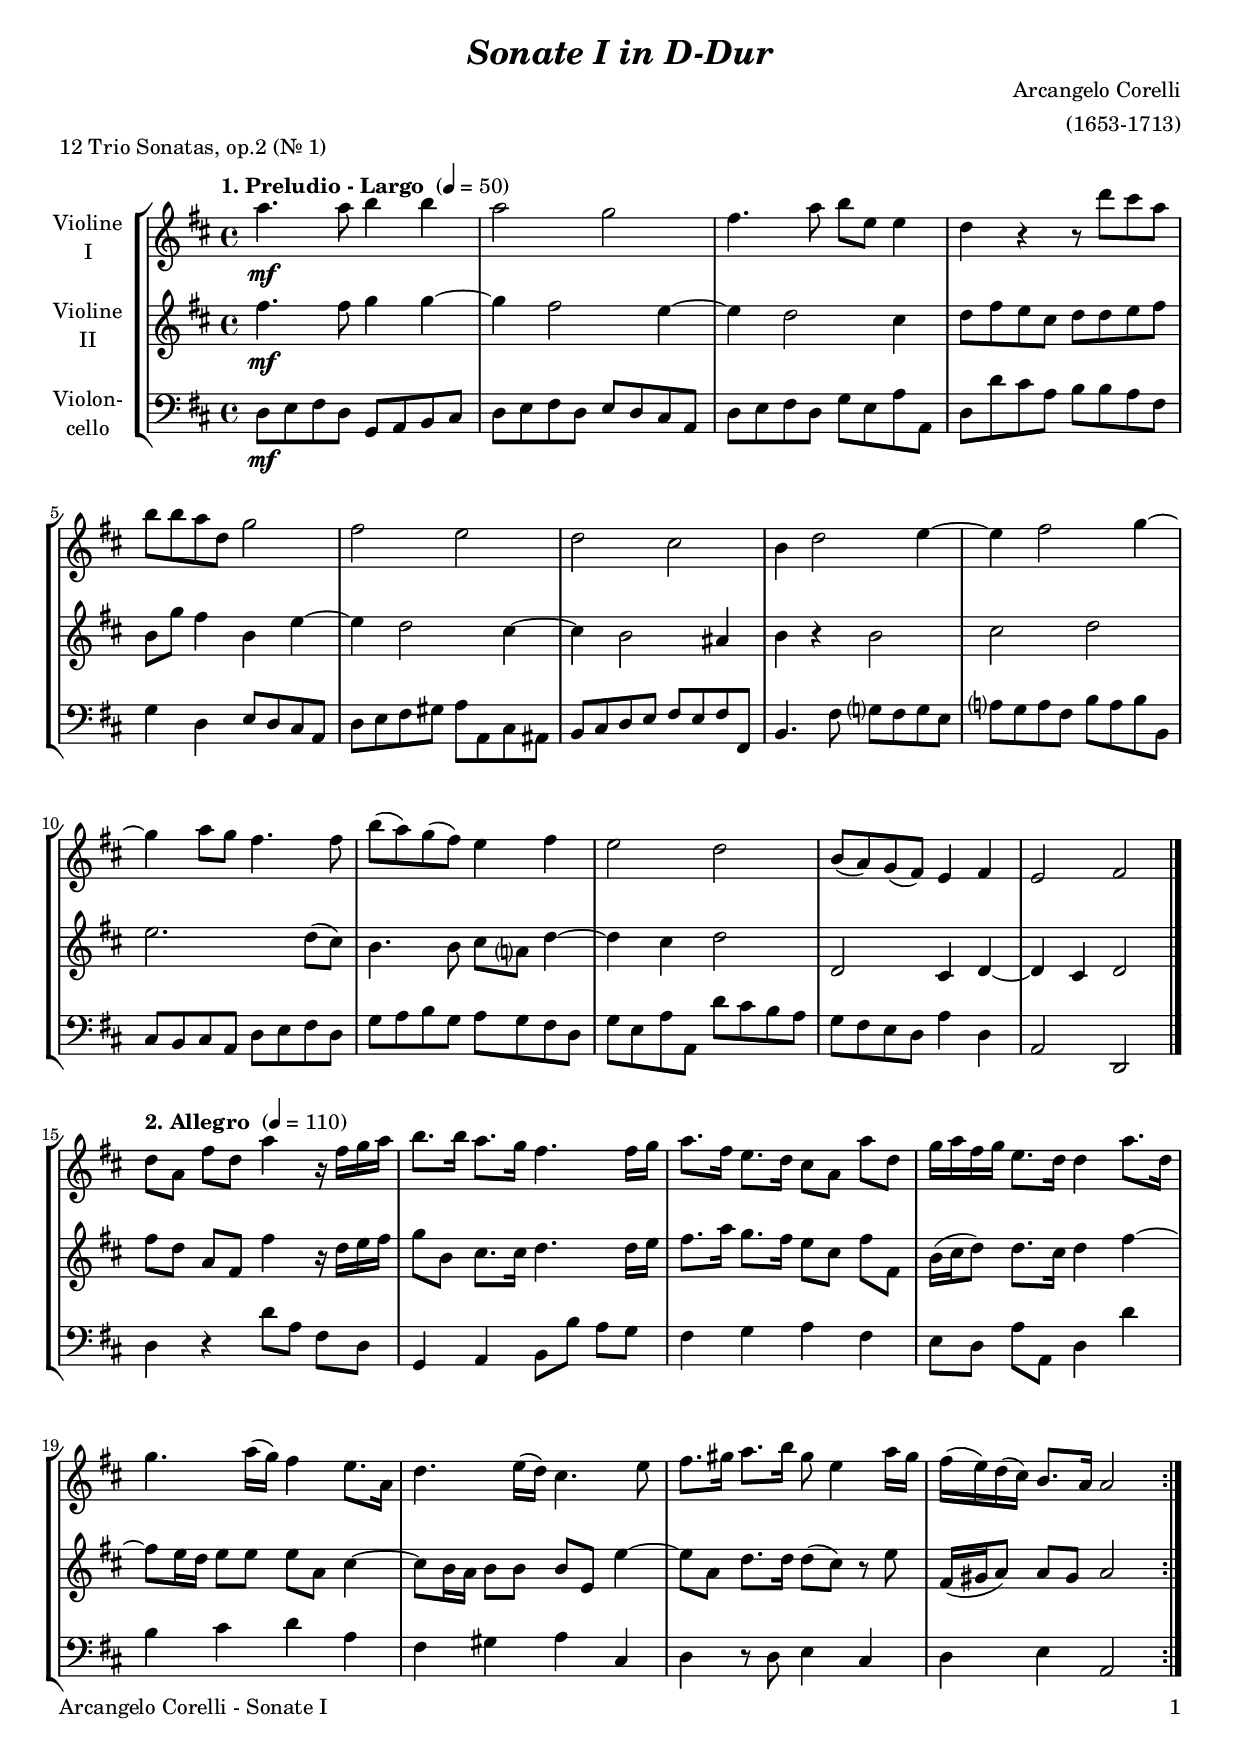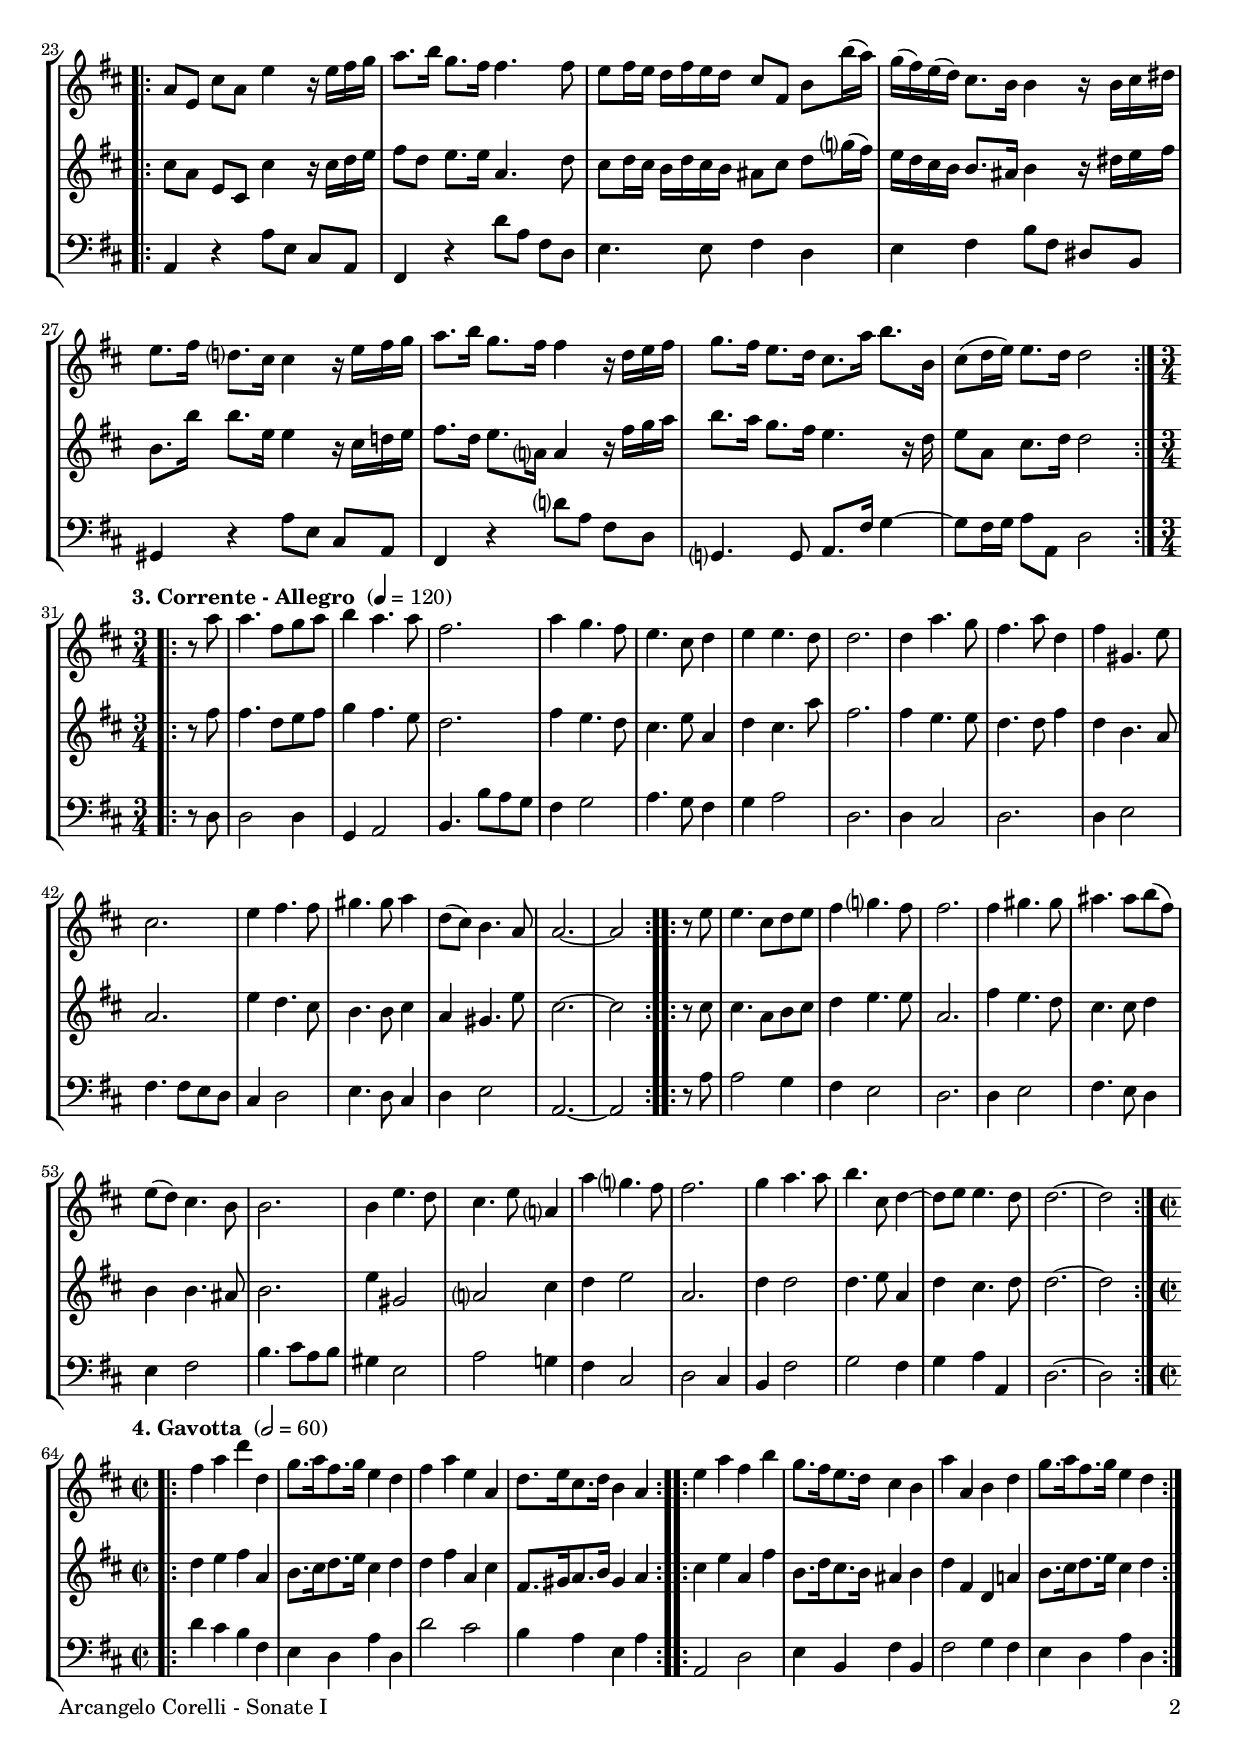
\version "2.20.2"
\include "deutsch.ly"
  
#(set-global-staff-size 18.5)

\header {
  title     = \markup \bold \italic "Sonate I in D-Dur"
  composer  = "Arcangelo Corelli"
  arranger  = "(1653-1713)"
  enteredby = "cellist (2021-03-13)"
  piece     = "12 Trio Sonatas, op.2 (Nr. 1)"
}

voiceconsts = {
  \key d \major
  \time 4/4
  \clef "treble"
% \numericTimeSignature
  \compressEmptyMeasures
  % Set default beaming for all staves
%  \set Timing.beamExceptions = #'()
%  \set Timing.baseMoment     = #(ly:make-moment 1 4)
%  \set Timing.beatStructure  = #'(1 1 1)
}

introa = {        \tempo "1. Preludio - Largo "   4=50 }
introb = { \break \tempo "2. Allegro " 4=110 }
introc = { \break \tempo "3. Corrente - Allegro " 4=120 \time 3/4 }
introd = { \break \tempo "4. Gavotta " 2=60 \time 2/2 }

dcps = \markup { \italic "D.C. per"
		 \tiny \raise #1
		 \musicglyph #"scripts.segno" }
segn = \markup { \musicglyph #"scripts.segno" }

mivl = "violin"
miba = "cello"

va = \relative c''' {
  \voiceconsts

  \introa
  a4.\mf a8 h4 h
  a2 g
  fis4. a8 h e, e4
  d r r8 d' cis a

  h h a d, g2
  fis e
  d cis
  h4 d2 e4~
  e fis2 g4~
  g a8 g fis4. fis8

  h( a) g( fis) e4 fis
  e2 d
  h8( a) g( fis) e4 fis
  e2 fis \bar "|."

  \introb
  \repeat volta 2 {
    d'8 a fis'[ d] a'4 r16 fis g a
    h8. h16 a8. g16 fis4. fis16 g

    a8. fis16 e8. d16 cis8 a a'8[ d,]
    g16 a fis g e8. d16 d4 a'8. d,16
    g4. a16( g) fis4 e8. a,16
    d4. e16( d) cis4. e8
    fis8. gis16 a8. h16 gis8 e4 a16 gis

    fis( e) d( cis) h8. a16 a2
  }
  \repeat volta 2 {
    a8 e cis'[ a] e'4 r16 e fis g
    a8. h16 g8. fis16 fis4. fis8
    e fis16 e d fis e d cis8 fis, h h'16( a)
    g( fis) e( d) cis8. h16 h4 r16 h cis dis

    e8. fis16 d?8. cis16 cis4 r16 e fis g
    a8. h16 g8. fis16 fis4 r16 d e fis
    g8. fis16 e8. d16 cis8. a'16 h8. h,16
    cis8( d16 e) e8. d16 d2
  }

  \introc
  \repeat volta 2 {
    \partial 4 r8 a'
    a4. fis8 g a
    h4 a4. a8
    fis2.
    a4 g4. fis8
    e4. cis8 d4
    e e4. d8
    d2.

    d4 a'4. g8
    fis4. a8 d,4
    fis gis,4. e'8
    cis2.
    e4 fis4. fis8
    gis4. gis8 a4
    d,8( cis) h4. a8
    a2.~
    a2
  }
  \repeat volta 2 {
    r8 e'
    e4. cis8 d e
    fis4 g?4. fis8
    fis2.
    fis4 gis4. gis8
    ais4. ais8 h( fis)
    e( d) cis4. h8
    h2.
    h4 e4. d8

    cis4. e8 a,?4
    a' g?4. fis8
    fis2.
    g4 a4. a8
    h4. cis,8 d4~
    d8 e e4. d8
    d2.~
    \partial 2 d2
  }

  \introd
  \repeat volta 2 {
    fis4 a d d,
    g8. a16 fis8. g16 e4 d
    fis a e a,
    d8. e16 cis8. d16 h4 a
  }
  \repeat volta 2 {
    e' a fis h

    g8. fis16 e8. d16 cis4 h
    a' a, h d
    g8. a16 fis8. g16 e4 d
  }
}

vb = \relative c'' {
  \voiceconsts

  \introa
  fis4.\mf fis8 g4 g~
  g fis2 e4~
  e d2 cis4
  d8 fis e cis d d e fis

  h, g' fis4 h, e~
  e d2 cis4~
  cis h2 ais4
  h r h2
  cis d
  e2. d8( cis)

  h4. h8 cis a? d4~
  d cis d2
  d, cis4 d~
  d cis d2 \bar "|."

  \introb
  \repeat volta 2 {
    fis'8 d a[ fis] fis'4 r16 d e fis
    g8 h, cis8. cis16 d4. d16 e

    fis8. a16 g8. fis16 e8 cis fis[ fis,]
    h16( cis d8) d8. cis16 d4 fis~
    fis8 e16 d e8 e e a, cis4~
    cis8 h16 a h8 h h e, e'4~
    e8 a, d8. d16 d8( cis) r e

    fis,16( gis a8) a gis a2
    
  }
  \repeat volta 2 {
    cis8 a e[ cis] cis'4 r16 cis d e
    fis8 d e8. e16 a,4. d8
    cis d16 cis h d cis h ais8 cis d g?16( fis)
    e d cis h h8. ais16 h4 r16 dis e fis

    h,8. h'16 h8. e,16 e4 r16 cis d! e
    fis8. d16 e8. a,?16 a4 r16 fis' g a
    h8. a16 g8. fis16 e4. r16 d
    e8 a, cis8. d16 d2
  }

  \introc
  \repeat volta 2 {
    \partial 4 r8 fis
    fis4. d8 e fis
    g4 fis4. e8
    d2.
    fis4 e4. d8
    cis4. e8 a,4
    d cis4. a'8
    fis2.

    fis4 e4. e8
    d4. d8 fis4
    d h4. a8
    a2.
    e'4 d4. cis8
    h4. h8 cis4
    a gis4. e'8
    cis2.~
    cis2
  }
  \repeat volta 2 {
    r8 cis
    cis4. a8 h cis
    d4 e4. e8
    a,2.
    fis'4 e4. d8
    cis4. cis8 d4
    h h4. ais8
    h2.
    e4 gis,2

    a? cis4
    d e2
    a,2.
    d4 d2
    d4. e8 a,4
    d cis4. d8
    d2.~
    \partial 2 d2
  }

  \introd
  \repeat volta 2 {
    d4 e fis a,
    h8. cis16 d8. e16 cis4 d
    d fis a, cis
    fis,8. gis16 a8. h16 gis4 a
  }
  \repeat volta 2 {
    cis e a, fis'

    h,8. d16 cis8. h16 ais4 h
    d fis, d a'!
    h8. cis16 d8. e16 cis4 d
  }
}

vc = \relative c {
  \voiceconsts
  \clef "bass"
  
  \introa
  d8\mf e fis d g, a h cis
  d e fis d e d cis a
  d e fis d g e a a,
  d d' cis a h h a fis

  g4 d e8 d cis a
  d e fis gis a a, cis ais
  h cis d e fis e fis fis,
  h4. fis'8 g? fis g e
  a? g a fis h a h h,
  cis h cis a d e fis d

  g a h g a g fis d
  g e a a, d' cis h a
  g fis e d a'4 d,
  a2 d, \bar "|."

  \introb
  \repeat volta 2 {
    d'4 r d'8 a fis[ d]
    g,4 a h8 h' a[ g]

    fis4 g a fis
    e8 d a'[ a,] d4 d'
    h cis d a
    fis gis a cis,
    d r8 d e4 cis

    d e a,2
  }
  \repeat volta 2 {
    a4 r a'8 e cis[ a]
    fis4 r d''8 a fis[ d]
    e4. e8 fis4 d
    e fis h8 fis dis[ h]

    gis4 r a'8 e cis[ a]
    fis4 r d''?8 a fis[ d]
    g,?4. g8 a8. fis'16 g4~
    g8 fis16 g a8 a, d2
  }

  \introc
  \repeat volta 2 {
    \partial 4 r8 d
    d2 d4
    g, a2
    h4. h'8 a g
    fis4 g2
    a4. g8 fis4
    g a2
    d,2.

    d4 cis2
    d2.
    d4 e2
    fis4. fis8 e d
    cis4 d2
    e4. d8 cis4
    d e2
    a,2.~
    a2
  }
  \repeat volta 2 {
    r8 a'
    a2 g4
    fis e2
    d2.
    d4 e2
    fis4. e8 d4
    e fis2
    h4. cis8 a h
    gis4 e2

    a g!4
    fis cis2
    d cis4
    h fis'2
    g fis4
    g a a,
    d2.~
    \partial 2 d2
  }

  \introd
  \repeat volta 2 {
    d'4 cis h fis
    e d a' d,
    d'2 cis
    h4 a e a
  }
  \repeat volta 2 {
    a,2 d

    e4 h fis' h,
    fis'2 g4 fis
    e d a' d,
  }
}


music = \new StaffGroup <<
      \new Staff {
	\set Staff.midiInstrument = \mivl
	\set Staff.instrumentName = \markup \center-column { "Violine" "I" }
	\transpose d d { \va }
      }
      
      \new Staff {
	\set Staff.midiInstrument = \mivl
	\set Staff.instrumentName = \markup \center-column { "Violine" "II" }
	\transpose d d { \vb }
      }
      
      \new Staff {
	\set Staff.midiInstrument = \miba
	\set Staff.instrumentName = \markup \center-column { "Violon-" "cello" }
	\transpose d d { \vc }
      }
>>

\book {
   \paper {
    print-page-number = ##t
    print-first-page-number = ##t
    ragged-last-bottom = ##f
    oddHeaderMarkup = \markup \null
    evenHeaderMarkup = \markup \null
    oddFooterMarkup = \markup {
      \fill-line {
        \on-the-fly #print-page-number-check-first
        "Arcangelo Corelli - Sonate I" \fromproperty #'page:page-number-string
      }
    }
    evenFooterMarkup = \oddFooterMarkup
  } \score {
    \music
    \layout {}
  }

  \score {
    \unfoldRepeats \music

    \midi {
      \context {
        \Score
      }
    }
  }
}